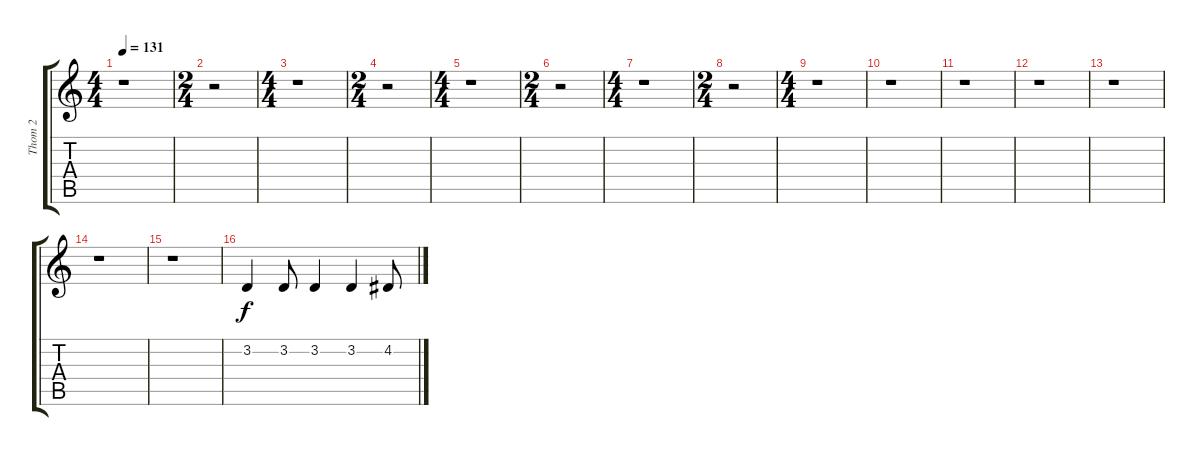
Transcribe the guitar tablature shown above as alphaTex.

\track ("Thom 2" "Thom 2") {instrument electricgrandpiano}
\staff {score tabs}
\tuning (E4 B3 G3 D3 A2 E2) {hide}
\ts (4 4)
\tempo 131
\clef g2
\ks c
r.1{dy f} |
\ts (2 4)
r.2 |
\ts (4 4)
r.1 |
\ts (2 4)
r.2 |
\ts (4 4)
r.1 |
\ts (2 4)
r.2 |
\ts (4 4)
r.1 |
\ts (2 4)
r.2 |
\ts (4 4)
r.1 |
r.1 |
r.1 |
r.1 |
r.1 |
r.1 |
r.1 |
3.2.4 3.2.8 3.2.4 3.2.4 4.2.8
